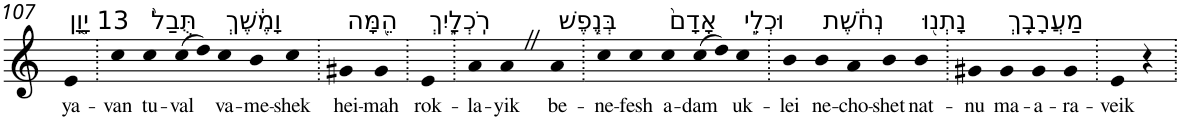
**kern	**text
*part1	*part1
*staff1	*staff1
*I"Piano	*
*I'Pno	*
!!LO:PB:g=z
*clefG2	*
*k[]	*
=107	=107
!LO:TX:a:t=13 יָוָ֤ן	!
!	!LO:LY:b
4e	ya-
=108.	=108.
!	!LO:LY:b
4cc	-van
!LO:TX:a:t=תֻּבַל֙	!
!	!LO:LY:b
4cc	tu-
!	!LO:LY:b
(>8cc	-val
8dd)	.
!LO:TX:a:t=וָמֶ֔שֶׁךְ	!
!	!LO:LY:b
4cc	va-
!	!LO:LY:b
4b	-me-
!	!LO:LY:b
4cc	-shek
=109.	=109.
!LO:TX:a:t=הֵ֖מָּה	!
!	!LO:LY:b
4g#X	hei-
!	!LO:LY:b
4g#	-mah
=110.	=110.
!LO:TX:a:t=רֹֽכְלָ֑יִךְ	!
!	!LO:LY:b
4e	rok-
=111.	=111.
!	!LO:LY:b
4a	-la-
!	!LO:LY:b
4aZ	-yik
!LO:TX:a:t=בְּנֶ֤פֶשׁ	!
!	!LO:LY:b
4a	be-
=112.	=112.
!	!LO:LY:b
4cc	-ne-
!	!LO:LY:b
4cc	-fesh
!LO:TX:a:t=אָדָם֙	!
!	!LO:LY:b
4cc	a-
!	!LO:LY:b
(>8cc	-dam
8dd)	.
!LO:TX:a:t=וּכְלֵ֣י	!
!	!LO:LY:b
4cc	uk-
=113.	=113.
!	!LO:LY:b
4b	-lei
!LO:TX:a:t=נְחֹ֔שֶׁת	!
!	!LO:LY:b
4b	ne-
!	!LO:LY:b
4a	-cho-
!	!LO:LY:b
4b	-shet
!LO:TX:a:t=נָתְנ֖וּ	!
!	!LO:LY:b
4b	nat-
=114.	=114.
!	!LO:LY:b
4g#X	-nu
!LO:TX:a:t=מַעֲרָבֵֽךְ	!
!	!LO:LY:b
4g#	ma-
!	!LO:LY:b
4g#	-a-
!	!LO:LY:b
4g#	-ra-
=115.	=115.
!	!LO:LY:b
4e	-veik
4r	.
=.	=.
*-	*-
